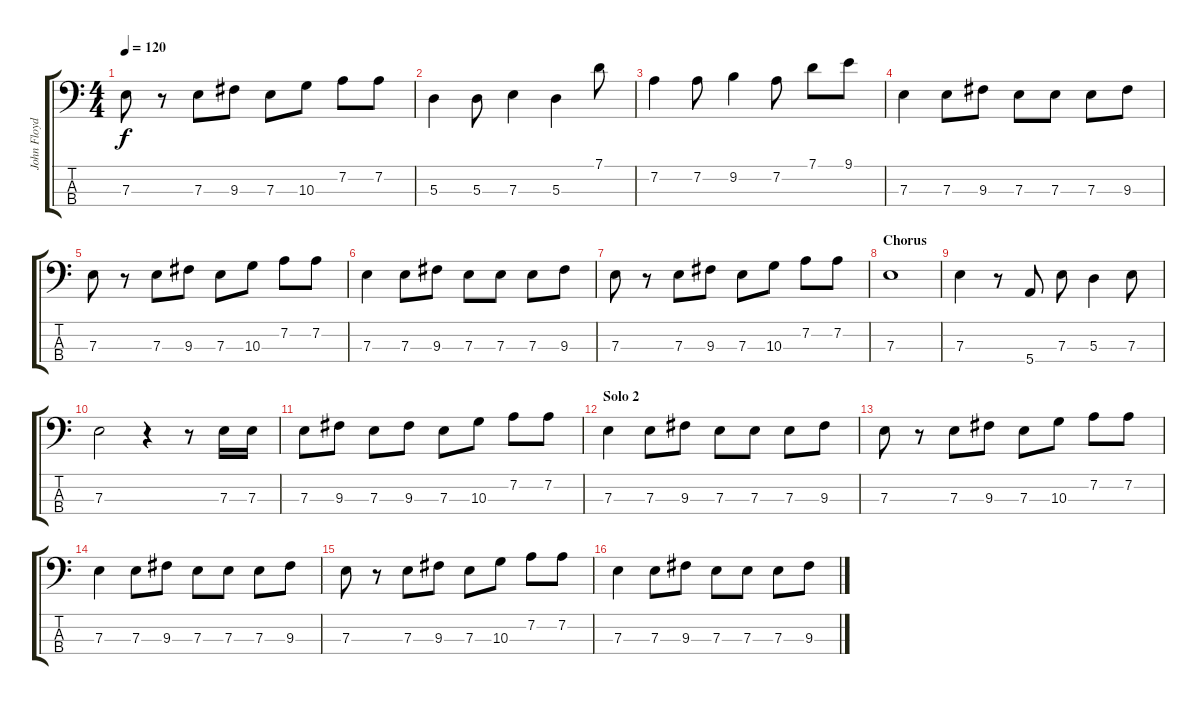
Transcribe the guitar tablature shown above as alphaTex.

\track ("John Floyd" "John Floyd") {instrument acousticguitarsteel}
\staff {score tabs}
\tuning (G2 D2 A1 E1) {hide}
\ts (4 4)
\tempo 120
\clef f4
\ks c
7.3.8{dy f} r.8 7.3.8 9.3.8 7.3.8 10.3.8 7.2.8 7.2.8 |
5.3.4 5.3.8 7.3.4 5.3.4 7.1.8 |
7.2.4 7.2.8 9.2.4 7.2.8 7.1.8 9.1.8 |
7.3.4 7.3.8 9.3.8 7.3.8 7.3.8 7.3.8 9.3.8 |
7.3.8 r.8 7.3.8 9.3.8 7.3.8 10.3.8 7.2.8 7.2.8 |
7.3.4 7.3.8 9.3.8 7.3.8 7.3.8 7.3.8 9.3.8 |
7.3.8 r.8 7.3.8 9.3.8 7.3.8 10.3.8 7.2.8 7.2.8 |
\section ("" "Chorus")
7.3.1 |
7.3.4 r.8 5.4.8 7.3.8 5.3.4 7.3.8 |
7.3.2 r.4 r.8 7.3.16 7.3.16 |
7.3.8 9.3.8 7.3.8 9.3.8 7.3.8 10.3.8 7.2.8 7.2.8 |
\section ("" "Solo 2")
7.3.4 7.3.8 9.3.8 7.3.8 7.3.8 7.3.8 9.3.8 |
7.3.8 r.8 7.3.8 9.3.8 7.3.8 10.3.8 7.2.8 7.2.8 |
7.3.4 7.3.8 9.3.8 7.3.8 7.3.8 7.3.8 9.3.8 |
7.3.8 r.8 7.3.8 9.3.8 7.3.8 10.3.8 7.2.8 7.2.8 |
7.3.4 7.3.8 9.3.8 7.3.8 7.3.8 7.3.8 9.3.8
